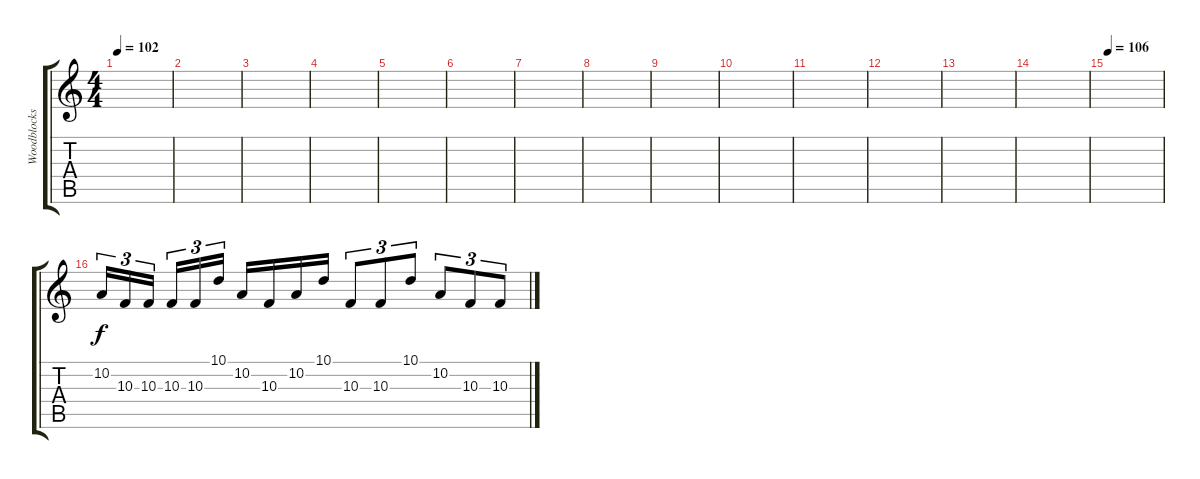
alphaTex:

\track ("Woodblocks" "Woodblocks") {instrument woodblock}
\staff {score tabs}
\tuning (E4 B3 G3 D3 A2 E2) {hide}
\ts (4 4)
\tempo 102
\clef g2
\ks c
|
|
|
|
|
|
|
|
|
|
|
|
|
|
\tempo 106
|
10.2.16{tu (3 2)} 10.3.16{tu (3 2)} 10.3.16{tu (3 2) beam splitsecondary} 10.3.16{tu (3 2)} 10.3.16{tu (3 2)} 10.1.16{tu (3 2)} 10.2.16 10.3.16 10.2.16 10.1.16 10.3.8{tu (3 2)} 10.3.8{tu (3 2)} 10.1.8{tu (3 2)} 10.2.8{tu (3 2)} 10.3.8{tu (3 2)} 10.3.8{tu (3 2)}
